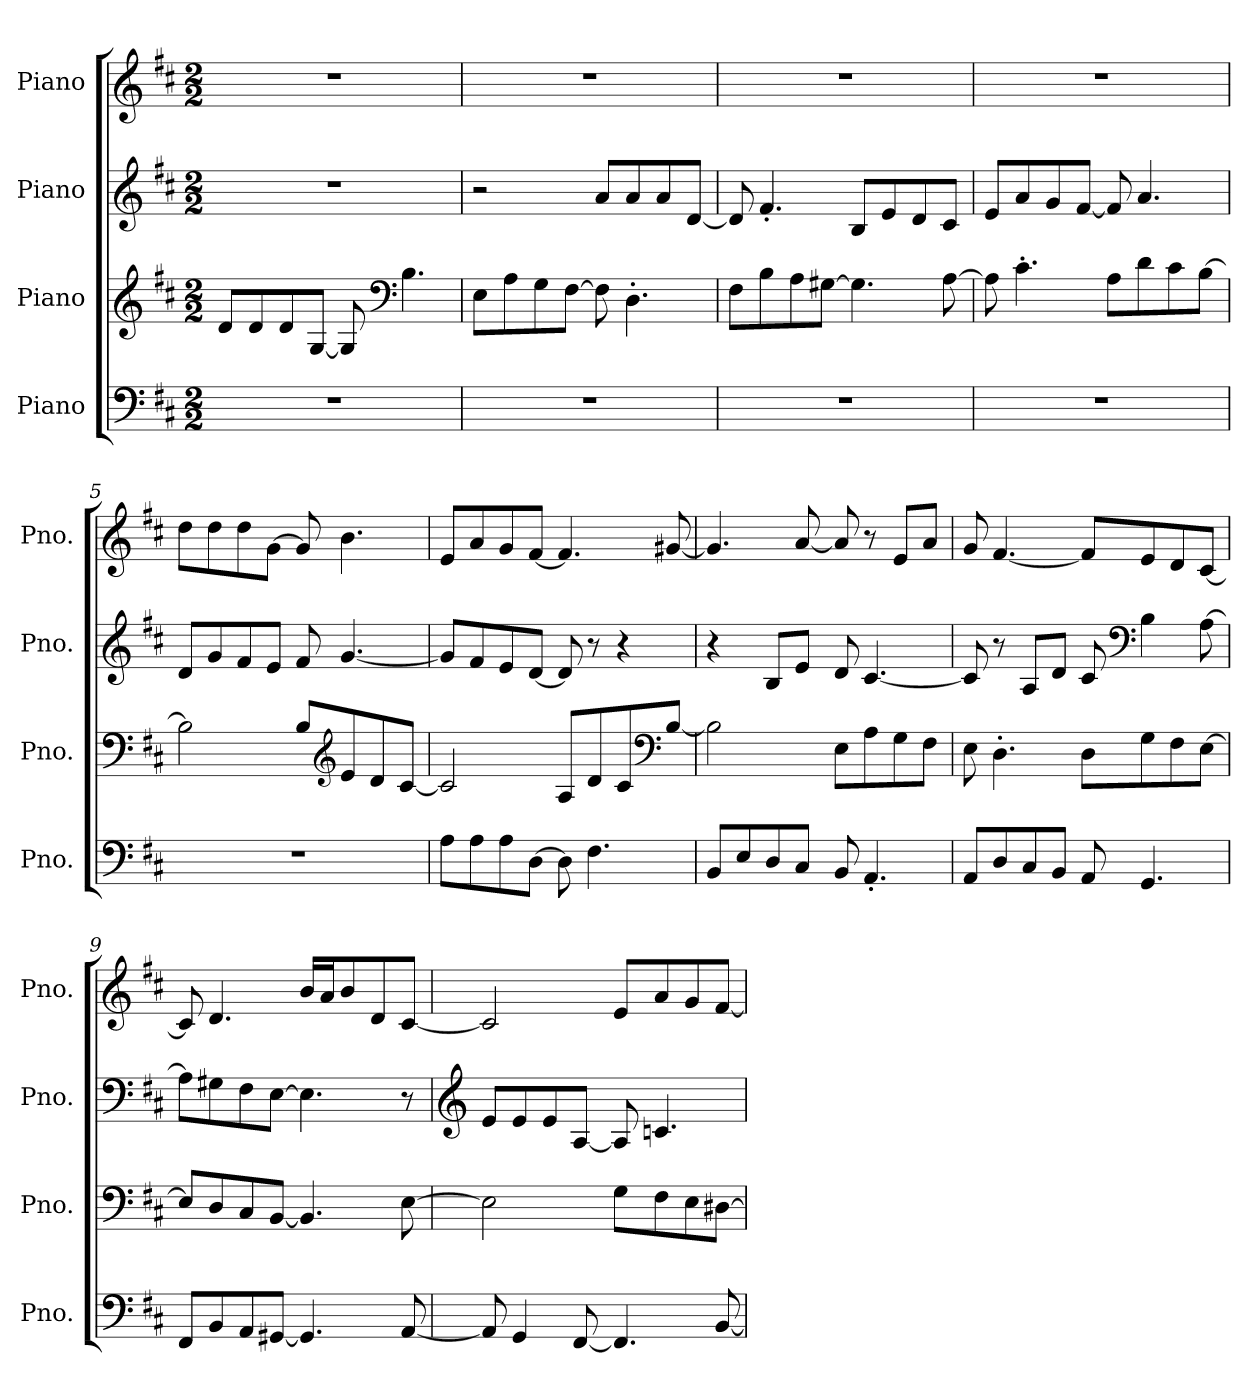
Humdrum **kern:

**kern	**kern	**kern	**kern
*part4	*part3	*part2	*part1
*staff4	*staff3	*staff2	*staff1
*I"Piano	*I"Piano	*I"Piano	*I"Piano
*I'Pno.	*I'Pno.	*I'Pno.	*I'Pno.
*clefF4	*clefG2	*clefG2	*clefG2
*k[f#c#]	*k[f#c#]	*k[f#c#]	*k[f#c#]
*M2/2	*M2/2	*M2/2	*M2/2
*MM92	*MM92	*MM92	*MM92
=1	=1	=1	=1
1r	8d/L	1r	1r
.	8d/	.	.
.	8d/	.	.
.	[8G/J	.	.
.	8G/]	.	.
*	*clefF4	*	*
.	4.B\	.	.
=2	=2	=2	=2
1r	8E\L	2r	1r
.	8A\	.	.
.	8G\	.	.
.	[8F#\J	.	.
.	8F#\]	8a/L	.
.	4.D'\	8a/	.
.	.	8a/	.
.	.	[8d/J	.
=3	=3	=3	=3
1r	8F#\L	8d/]	1r
.	8B\	4.f#'/	.
.	8A\	.	.
.	[8G#X\J	.	.
.	4.G#\]	8B/L	.
.	.	8e/	.
.	.	8d/	.
.	[8A\	8c#/J	.
=4	=4	=4	=4
1r	8A\]	8e/L	1r
.	4.c#'\	8a/	.
.	.	8g/	.
.	.	[8f#/J	.
.	8A\L	8f#/]	.
.	8d\	4.a/	.
.	8c#\	.	.
.	[8B\J	.	.
!!LO:LB:g=z
=5	=5	=5	=5
1r	2B\]	8d/L	8dd\L
.	.	8g/	8dd\
.	.	8f#/	8dd\
.	.	8e/J	[8g\J
.	8B/L	8f#/	8g/]
*	*clefG2	*	*
.	8e/	[4.g/	4.b\
.	8d/	.	.
.	[8c#/J	.	.
=6	=6	=6	=6
8A\L	2c#/]	8g/L]	8e/L
8A\	.	8f#/	8a/
8A\	.	8e/	8g/
[8D\J	.	[8d/J	[8f#/J
8D\]	8A/L	8d/]	4.f#/]
4.F#\	8d/	8r	.
.	8c#/	4r	.
*	*clefF4	*	*
.	[8B/J	.	[8g#X/
=7	=7	=7	=7
8BB/L	2B\]	4r	4.g#/]
8E/	.	.	.
8D/	.	8B/L	.
8C#/J	.	8e/J	[8a/
8BB/	8E\L	8d/	8a/]
4.AA'/	8A\	[4.c#/	8r
.	8G\	.	8e/L
.	8F#\J	.	8a/J
=8	=8	=8	=8
8AA/L	8E\	8c#/]	8g/
8D/	4.D'\	8r	[4.f#/
8C#/	.	8A/L	.
8BB/J	.	8d/J	.
8AA/	8D\L	8c#/	8f#/L]
*	*	*clefF4	*
4.GG/	8G\	4B\	8e/
.	8F#\	.	8d/
.	[8E\J	[8A\	[8c#/J
!!LO:LB:g=z
=9	=9	=9	=9
8FF#/L	8E/L]	8A\L]	8c#/]
8BB/	8D/	8G#X\	4.d/
8AA/	8C#/	8F#\	.
[8GG#X/J	[8BB/J	[8E\J	.
4.GG#/]	4.BB/]	4.E\]	16b/LL
.	.	.	16a/J
.	.	.	8b/
.	.	.	8d/
[8AA/	[8E\	8r	[8c#/J
=10	=10	=10	=10
*	*	*clefG2	*
8AA/]	2E\]	8e/L	2c#/]
4GG/	.	8e/	.
.	.	8e/	.
[8FF#/	.	[8A/J	.
4.FF#/]	8G\L	8A/]	8e/L
.	8F#\	4.cn/	8a/
.	8E\	.	8g/
[8BB/	[8D#X\J	.	[8f#/J
=	=	=	=
*-	*-	*-	*-
